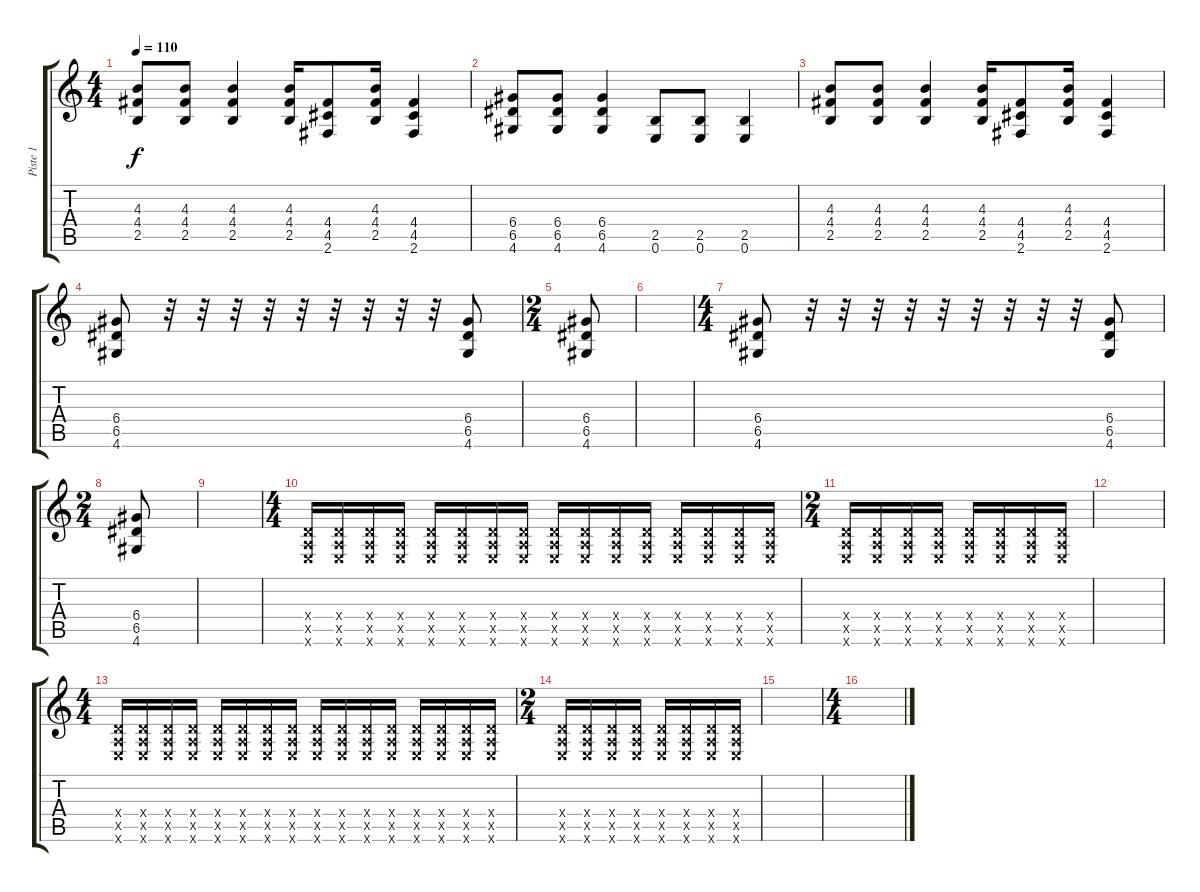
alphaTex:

\track ("Piste 1" "Piste 1") {instrument distortionguitar}
\staff {score tabs}
\tuning (E4 B3 G3 D3 A2 E2) {hide}
\ts (4 4)
\tempo 110
\clef g2
\ks c
(4.3 4.4 2.5).8{dy f} (4.3 4.4 2.5).8 (4.3 4.4 2.5).4 (4.3 4.4 2.5).16 (4.4 4.5 2.6).8 (4.3 4.4 2.5).16 (4.4 4.5 2.6).4 |
(6.4 6.5 4.6).8 (6.4 6.5 4.6).8 (6.4 6.5 4.6).4 (2.5 0.6).8 (2.5 0.6).8 (2.5 0.6).4 |
(4.3 4.4 2.5).8 (4.3 4.4 2.5).8 (4.3 4.4 2.5).4 (4.3 4.4 2.5).16 (4.4 4.5 2.6).8 (4.3 4.4 2.5).16 (4.4 4.5 2.6).4 |
(6.4 6.5 4.6).8 r.32 r.32 r.32 r.32 r.32 r.32 r.32 r.32 r.32 (6.4 6.5 4.6).8 |
\ts (2 4)
(6.4 6.5 4.6).8 |
|
\ts (4 4)
(6.4 6.5 4.6).8 r.32 r.32 r.32 r.32 r.32 r.32 r.32 r.32 r.32 (6.4 6.5 4.6).8 |
\ts (2 4)
(6.4 6.5 4.6).8 |
|
\ts (4 4)
(0.4{x} 0.5{x} 0.6{x}).16 (0.4{x} 0.5{x} 0.6{x}).16 (0.4{x} 0.5{x} 0.6{x}).16 (0.4{x} 0.5{x} 0.6{x}).16 (0.4{x} 0.5{x} 0.6{x}).16 (0.4{x} 0.5{x} 0.6{x}).16 (0.4{x} 0.5{x} 0.6{x}).16 (0.4{x} 0.5{x} 0.6{x}).16 (0.4{x} 0.5{x} 0.6{x}).16 (0.4{x} 0.5{x} 0.6{x}).16 (0.4{x} 0.5{x} 0.6{x}).16 (0.4{x} 0.5{x} 0.6{x}).16 (0.4{x} 0.5{x} 0.6{x}).16 (0.4{x} 0.5{x} 0.6{x}).16 (0.4{x} 0.5{x} 0.6{x}).16 (0.4{x} 0.5{x} 0.6{x}).16 |
\ts (2 4)
(0.4{x} 0.5{x} 0.6{x}).16 (0.4{x} 0.5{x} 0.6{x}).16 (0.4{x} 0.5{x} 0.6{x}).16 (0.4{x} 0.5{x} 0.6{x}).16 (0.4{x} 0.5{x} 0.6{x}).16 (0.4{x} 0.5{x} 0.6{x}).16 (0.4{x} 0.5{x} 0.6{x}).16 (0.4{x} 0.5{x} 0.6{x}).16 |
|
\ts (4 4)
(0.4{x} 0.5{x} 0.6{x}).16 (0.4{x} 0.5{x} 0.6{x}).16 (0.4{x} 0.5{x} 0.6{x}).16 (0.4{x} 0.5{x} 0.6{x}).16 (0.4{x} 0.5{x} 0.6{x}).16 (0.4{x} 0.5{x} 0.6{x}).16 (0.4{x} 0.5{x} 0.6{x}).16 (0.4{x} 0.5{x} 0.6{x}).16 (0.4{x} 0.5{x} 0.6{x}).16 (0.4{x} 0.5{x} 0.6{x}).16 (0.4{x} 0.5{x} 0.6{x}).16 (0.4{x} 0.5{x} 0.6{x}).16 (0.4{x} 0.5{x} 0.6{x}).16 (0.4{x} 0.5{x} 0.6{x}).16 (0.4{x} 0.5{x} 0.6{x}).16 (0.4{x} 0.5{x} 0.6{x}).16 |
\ts (2 4)
(0.4{x} 0.5{x} 0.6{x}).16 (0.4{x} 0.5{x} 0.6{x}).16 (0.4{x} 0.5{x} 0.6{x}).16 (0.4{x} 0.5{x} 0.6{x}).16 (0.4{x} 0.5{x} 0.6{x}).16 (0.4{x} 0.5{x} 0.6{x}).16 (0.4{x} 0.5{x} 0.6{x}).16 (0.4{x} 0.5{x} 0.6{x}).16 |
|
\ts (4 4)
